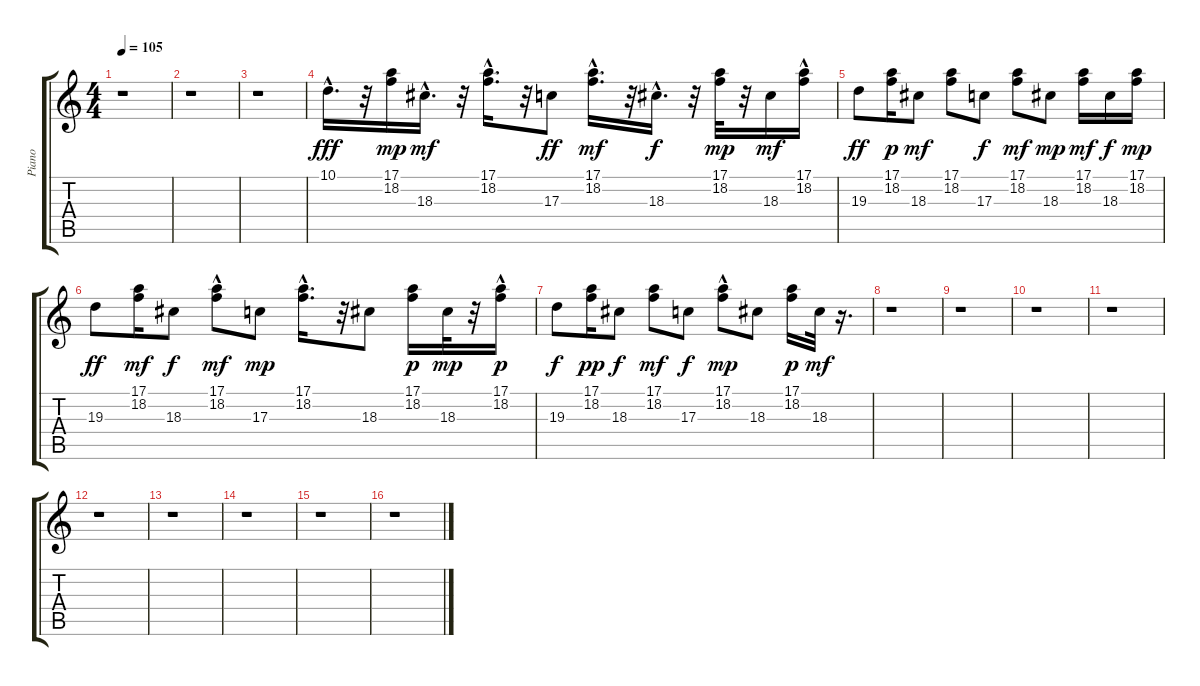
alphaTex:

\track ("Piano" "Piano") {instrument acousticgrandpiano}
\staff {score tabs}
\tuning (E4 B3 G3 D3 A2 E2) {hide}
\ts (4 4)
\tempo 105
\clef g2
\ks c
r.1{dy mf} |
r.1 |
r.1 |
10.1{hac}.16{d dy fff} r.32 (17.1 18.2).16{dy mp} 18.3{hac}.16{d dy mf} r.32 (17.1{hac} 18.2{hac}).16{d} r.32 17.3.8{dy ff} (17.1{hac} 18.2{hac}).16{d dy mf} r.32 18.3{hac}.16{d dy f} r.32 (17.1 18.2).32{dy mp} r.32 18.3.16{dy mf} (17.1{hac} 18.2).16 |
19.3.8{dy ff} (17.1 18.2).16{dy p} 18.3.8{dy mf} (17.1 18.2).8 17.3.8{dy f} (17.1 18.2).8{dy mf} 18.3.8{dy mp} (17.1 18.2).16{dy mf} 18.3.16{dy f} (17.1 18.2).16{dy mp} |
19.3.8{dy ff} (17.1 18.2).16{dy mf} 18.3.8{dy f} (17.1{hac} 18.2).8{dy mf} 17.3.8{dy mp} (17.1{hac} 18.2{hac}).16{d} r.32 18.3.8 (17.1 18.2).16{dy p} 18.3.32{dy mp} r.32 (17.1{hac} 18.2{hac}).16{dy p} |
19.3.8{dy f} (17.1 18.2).16{dy pp} 18.3.8{dy f} (17.1 18.2).8{dy mf} 17.3.8{dy f} (17.1{hac} 18.2).8{dy mp} 18.3.8 (17.1 18.2).16{dy p} 18.3.32{dy mf} r.16{d} |
r.1 |
r.1 |
r.1 |
r.1 |
r.1 |
r.1 |
r.1 |
r.1 |
r.1
